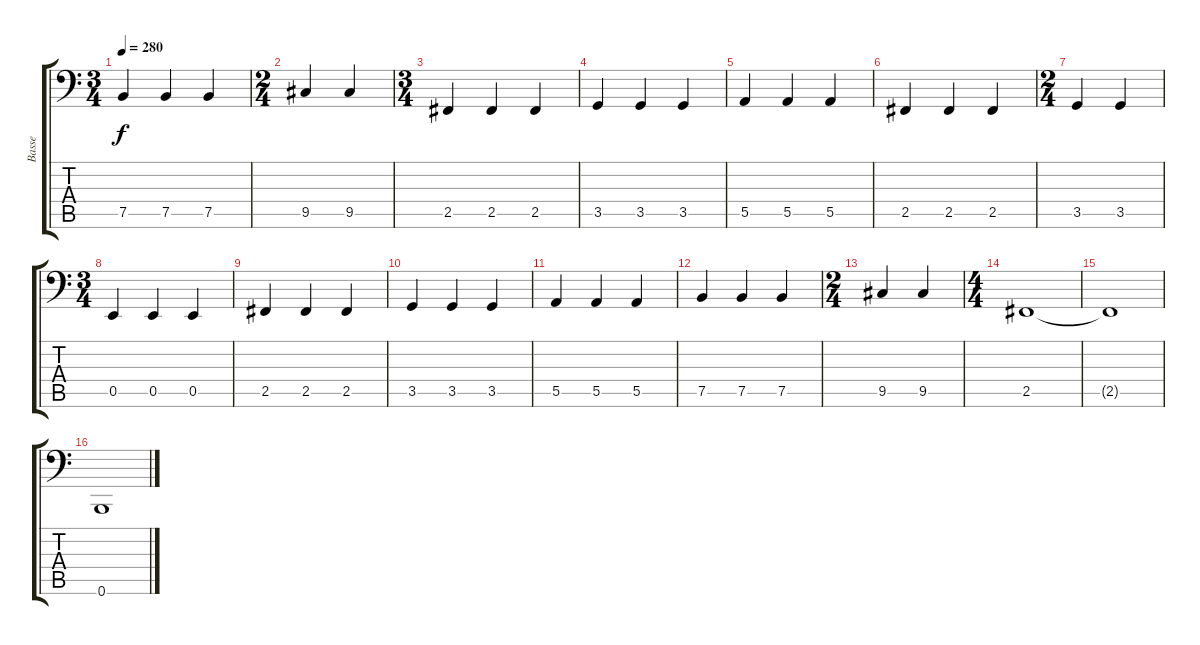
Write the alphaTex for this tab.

\track ("Basse" "Basse") {instrument electricbassfinger}
\staff {score tabs}
\tuning (C3 G2 D2 A1 E1 B0) {hide}
\ts (3 4)
\tempo 280
\clef f4
\ks c
7.5.4{dy f} 7.5.4 7.5.4 |
\ts (2 4)
9.5.4 9.5.4 |
\ts (3 4)
2.5.4 2.5.4 2.5.4 |
3.5.4 3.5.4 3.5.4 |
5.5.4 5.5.4 5.5.4 |
2.5.4 2.5.4 2.5.4 |
\ts (2 4)
3.5.4 3.5.4 |
\ts (3 4)
0.5.4 0.5.4 0.5.4 |
2.5.4 2.5.4 2.5.4 |
3.5.4 3.5.4 3.5.4 |
5.5.4 5.5.4 5.5.4 |
7.5.4 7.5.4 7.5.4 |
\ts (2 4)
9.5.4 9.5.4 |
\ts (4 4)
2.5.1 |
2.5{t}.1 |
0.6.1
